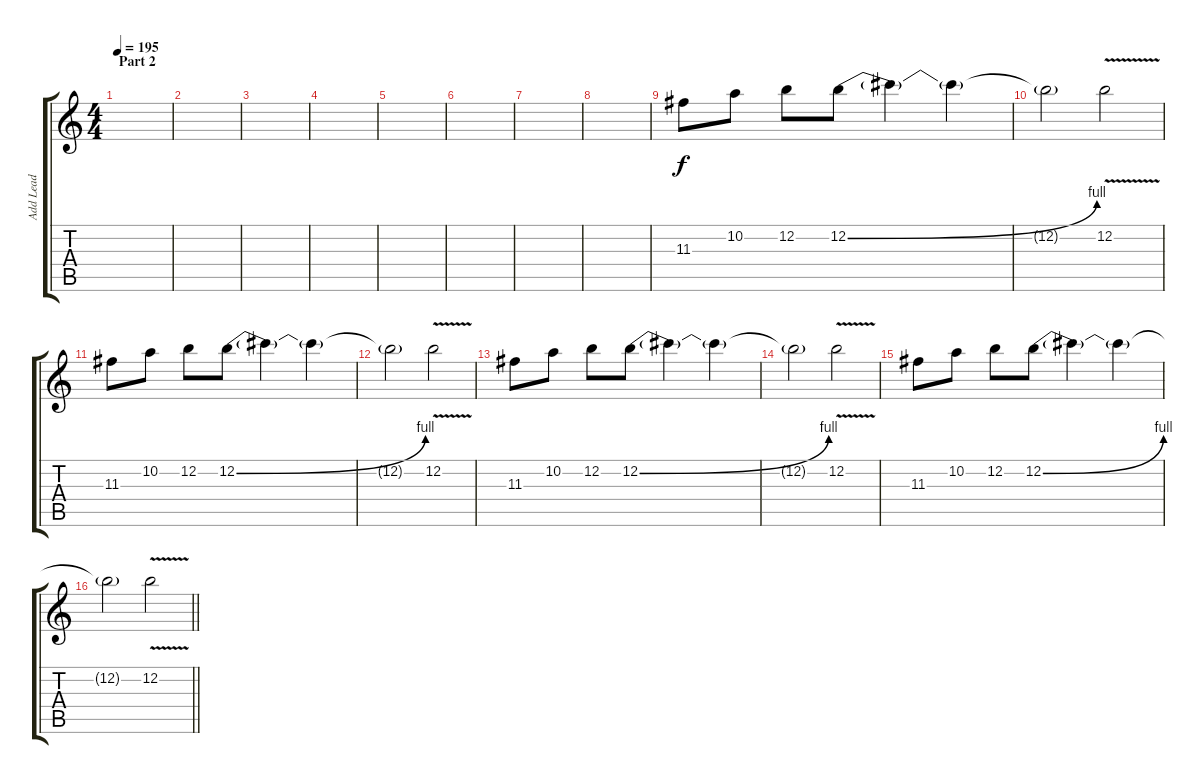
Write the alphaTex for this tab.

\track ("Add Lead" "Add Lead") {instrument distortionguitar}
\staff {score tabs}
\tuning (E4 B3 G3 D3 A2 E2) {hide}
\ts (4 4)
\section ("" "Part 2")
\tempo 195
\clef g2
\ks c
|
|
|
|
|
|
|
|
11.3.8 10.2.8 12.2.8 12.2{be (bend 0 0 60 4)}.8 12.2{t}.4 12.2{t}.4 |
12.2{t}.2 12.2{v}.2 |
11.3.8 10.2.8 12.2.8 12.2{be (bend 0 0 60 4)}.8 12.2{t}.4 12.2{t}.4 |
12.2{t}.2 12.2{v}.2 |
11.3.8 10.2.8 12.2.8 12.2{be (bend 0 0 60 4)}.8 12.2{t}.4 12.2{t}.4 |
12.2{t}.2 12.2{v}.2 |
11.3.8 10.2.8 12.2.8 12.2{be (bend 0 0 60 4)}.8 12.2{t}.4 12.2{t}.4 |
\barLineRight lightlight
12.2{t}.2 12.2{v}.2
